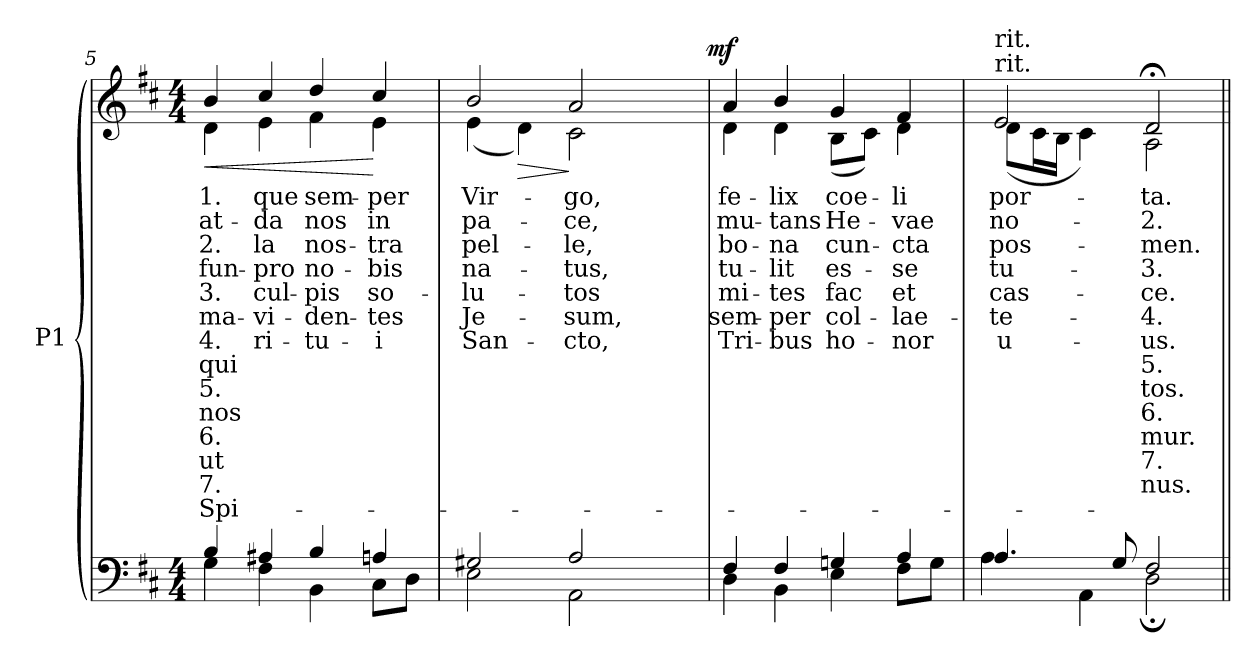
**kern	**kern	**text	**text	**text	**text	**text	**text	**text	**text	**text	**text	**text	**text	**text	**text	**dynam
*part1	*part1	*part1	*part1	*part1	*part1	*part1	*part1	*part1	*part1	*part1	*part1	*part1	*part1	*part1	*part1	*part1
*staff2	*staff1	*staff1	*staff1	*staff1	*staff1	*staff1	*staff1	*staff1	*staff1	*staff1	*staff1	*staff1	*staff1	*staff1	*staff1	*staff1/2
*I"P1	*	*	*	*	*	*	*	*	*	*	*	*	*	*	*	*
!!LO:LB:g=z
*clefF4	*clefG2	*	*	*	*	*	*	*	*	*	*	*	*	*	*	*
*k[f#c#]	*k[f#c#]	*	*	*	*	*	*	*	*	*	*	*	*	*	*	*
*D:	*D:	*	*	*	*	*	*	*	*	*	*	*	*	*	*	*
*M4/4	*M4/4	*	*	*	*	*	*	*	*	*	*	*	*	*	*	*
=5	=5	=5	=5	=5	=5	=5	=5	=5	=5	=5	=5	=5	=5	=5	=5	=5
*^	*	*	*	*	*	*	*	*	*	*	*	*	*	*	*	*
!	!	!	!LO:LY:b:color=#000000	!LO:LY:b:color=#000000	!LO:LY:b:color=#000000	!LO:LY:b:color=#000000	!LO:LY:b:color=#000000	!LO:LY:b:color=#000000	!LO:LY:b:color=#000000	!LO:LY:b:color=#000000	!LO:LY:b:color=#000000	!LO:LY:b:color=#000000	!LO:LY:b:color=#000000	!LO:LY:b:color=#000000	!LO:LY:b:color=#000000	!LO:LY:b:color=#000000	!LO:HP:b
*	*	*^	*	*	*	*	*	*	*	*	*	*	*	*	*	*	*
4Bi/	4Gi\	4bi/	4di\	1.	at-	2.	fun-	3.	ma-	4.	qui	5.	nos	6.	ut	7.	Spi-	<
!	!	!	!	!LO:LY:b:color=#000000	!LO:LY:b:color=#000000	!LO:LY:b:color=#000000	!LO:LY:b:color=#000000	!LO:LY:b:color=#000000	!LO:LY:b:color=#000000	!LO:LY:b:color=#000000	!	!	!	!	!	!	!	!
4A#Xi/	4F#i\	4cc#i/	4ei\	-que	-da	-la	pro	cul-	-vi-	-ri-	.	.	.	.	.	.	.	.
!	!	!	!	!LO:LY:b:color=#000000	!LO:LY:b:color=#000000	!LO:LY:b:color=#000000	!LO:LY:b:color=#000000	!LO:LY:b:color=#000000	!LO:LY:b:color=#000000	!LO:LY:b:color=#000000	!	!	!	!	!	!	!	!
4Bi/	4BBi\	4ddi/	4f#i\	sem-	nos	nos-	no-	-pis	-den-	-tu-	.	.	.	.	.	.	.	.
!	!	!	!	!LO:LY:b:color=#000000	!LO:LY:b:color=#000000	!LO:LY:b:color=#000000	!LO:LY:b:color=#000000	!LO:LY:b:color=#000000	!LO:LY:b:color=#000000	!LO:LY:b:color=#000000	!	!	!	!	!	!	!	!
4Ani/	8C#i\L	4cc#i/	4ei\	-per	in	-tra	-bis	so-	-tes	i	.	.	.	.	.	.	.	[
.	8Di\J	.	.	.	.	.	.	.	.	.	.	.	.	.	.	.	.	.
*	*	*v	*v	*	*	*	*	*	*	*	*	*	*	*	*	*	*	*
=6	=6	=6	=6	=6	=6	=6	=6	=6	=6	=6	=6	=6	=6	=6	=6	=6	=6
!	!	!	!LO:LY:b:color=#000000	!LO:LY:b:color=#000000	!LO:LY:b:color=#000000	!LO:LY:b:color=#000000	!LO:LY:b:color=#000000	!LO:LY:b:color=#000000	!LO:LY:b:color=#000000	!	!	!	!	!	!	!	!
*	*	*^	*	*	*	*	*	*	*	*	*	*	*	*	*	*	*
*	*	*	*^	*	*	*	*	*	*	*	*	*	*	*	*	*	*	*
2G#Xi/	2Ei\	2bi/	(4ei\	2ryy	Vir-	pa-	pel-	na-	-lu-	-Je-	San-	.	.	.	.	.	.	.	.
!	!	!	!	!	!	!	!	!	!	!	!	!	!	!	!	!	!	!	!LO:HP:b
.	.	.	4di\)	.	.	.	.	.	.	.	.	.	.	.	.	.	.	.	>
!	!	!	!	!	!LO:LY:b:color=#000000	!LO:LY:b:color=#000000	!LO:LY:b:color=#000000	!LO:LY:b:color=#000000	!LO:LY:b:color=#000000	!LO:LY:b:color=#000000	!LO:LY:b:color=#000000	!	!	!	!	!	!	!	!
2Ai/	2AAi\	2ai/	2c#i\	4ryy	-go,	-ce,	-le,	-tus,	-tos	-sum,	cto,	.	.	.	.	.	.	.	]
.	.	.	.	8ryy	.	.	.	.	.	.	.	.	.	.	.	.	.	.	.
.	.	.	.	16ryy	.	.	.	.	.	.	.	.	.	.	.	.	.	.	.
.	.	.	.	32ryy	.	.	.	.	.	.	.	.	.	.	.	.	.	.	.
.	.	.	.	64ryy	.	.	.	.	.	.	.	.	.	.	.	.	.	.	.
.	.	.	.	128...ryy	.	.	.	.	.	.	.	.	.	.	.	.	.	.	.
.	.	.	.	1024ryy	.	.	.	.	.	.	.	.	.	.	.	.	.	.	mf
*	*	*v	*v	*v	*	*	*	*	*	*	*	*	*	*	*	*	*	*	*
=7	=7	=7	=7	=7	=7	=7	=7	=7	=7	=7	=7	=7	=7	=7	=7	=7	=7
*	*	*^	*	*	*	*	*	*	*	*	*	*	*	*	*	*	*
*	*	*	*^	*	*	*	*	*	*	*	*	*	*	*	*	*	*	*
!	!	!	!	!	!LO:LY:b:color=#000000	!LO:LY:b:color=#000000	!LO:LY:b:color=#000000	!LO:LY:b:color=#000000	!LO:LY:b:color=#000000	!LO:LY:b:color=#000000	!LO:LY:b:color=#000000	!	!	!	!	!	!	!	!
*	*	*	*v	*v	*	*	*	*	*	*	*	*	*	*	*	*	*	*	*
4F#i/	4Di\	4ai/	4di\	fe-	mu-	bo-	tu-	mi-	-sem-	Tri-	.	.	.	.	.	.	.	.
!	!	!	!	!LO:LY:b:color=#000000	!LO:LY:b:color=#000000	!LO:LY:b:color=#000000	!LO:LY:b:color=#000000	!LO:LY:b:color=#000000	!LO:LY:b:color=#000000	!LO:LY:b:color=#000000	!	!	!	!	!	!	!	!
4F#i/	4BBi\	4bi/	4di\	-lix	-tans	-na	-lit	-tes	-per	bus	.	.	.	.	.	.	.	.
!	!	!	!	!LO:LY:b:color=#000000	!LO:LY:b:color=#000000	!LO:LY:b:color=#000000	!LO:LY:b:color=#000000	!LO:LY:b:color=#000000	!LO:LY:b:color=#000000	!LO:LY:b:color=#000000	!	!	!	!	!	!	!	!
4Gni/	4Ei\	4gi/	(8Bi\L	coe-	He-	cun-	es-	fac	col-	-ho-	.	.	.	.	.	.	.	.
.	.	.	8c#i\J)	.	.	.	.	.	.	.	.	.	.	.	.	.	.	.
!	!	!	!	!LO:LY:b:color=#000000	!LO:LY:b:color=#000000	!LO:LY:b:color=#000000	!LO:LY:b:color=#000000	!LO:LY:b:color=#000000	!LO:LY:b:color=#000000	!LO:LY:b:color=#000000	!	!	!	!	!	!	!	!
4Ai/	8F#i\L	4f#i/	4di\	-li	-vae	-cta	-se	et	lae-	-nor	.	.	.	.	.	.	.	.
.	8Gi\J	.	.	.	.	.	.	.	.	.	.	.	.	.	.	.	.	.
=8	=8	=8	=8	=8	=8	=8	=8	=8	=8	=8	=8	=8	=8	=8	=8	=8	=8	=8
!	!	!LO:TX:t=rit.	!	!	!	!	!	!	!	!	!	!	!	!	!	!	!	!
!	!	!LO:TX:t=rit.	!	!	!	!	!	!	!	!	!	!	!	!	!	!	!	!
!	!	!	!	!LO:LY:b:color=#000000	!LO:LY:b:color=#000000	!LO:LY:b:color=#000000	!LO:LY:b:color=#000000	!LO:LY:b:color=#000000	!LO:LY:b:color=#000000	!LO:LY:b:color=#000000	!	!	!	!	!	!	!	!
4.Ai/	4Ai\	2ei/	(8di\L	por-	no-	pos-	tu-	cas-	-te-	-u-	.	.	.	.	.	.	.	.
.	.	.	16c#i\L	.	.	.	.	.	.	.	.	.	.	.	.	.	.	.
.	.	.	16Bi\JJ	.	.	.	.	.	.	.	.	.	.	.	.	.	.	.
.	4AAi\	.	4c#i\)	.	.	.	.	.	.	.	.	.	.	.	.	.	.	.
8Gi/	.	.	.	.	.	.	.	.	.	.	.	.	.	.	.	.	.	.
!	!	!	!	!LO:LY:b:color=#000000	!LO:LY:b:color=#000000	!LO:LY:b:color=#000000	!LO:LY:b:color=#000000	!LO:LY:b:color=#000000	!LO:LY:b:color=#000000	!LO:LY:b:color=#000000	!LO:LY:b:color=#000000	!LO:LY:b:color=#000000	!LO:LY:b:color=#000000	!LO:LY:b:color=#000000	!LO:LY:b:color=#000000	!LO:LY:b:color=#000000	!	!
2F#i/	2D;i\	2d;i/	2Ai\	-ta.	2.	-men.	3.	-ce.	4.	-us.	5.	-tos.	6.	-mur.	7.	nus.	.	.
*v	*v	*	*	*	*	*	*	*	*	*	*	*	*	*	*	*	*	*
*	*v	*v	*	*	*	*	*	*	*	*	*	*	*	*	*	*	*
=||	=||	=||	=||	=||	=||	=||	=||	=||	=||	=||	=||	=||	=||	=||	=||	=||
*-	*-	*-	*-	*-	*-	*-	*-	*-	*-	*-	*-	*-	*-	*-	*-	*-
